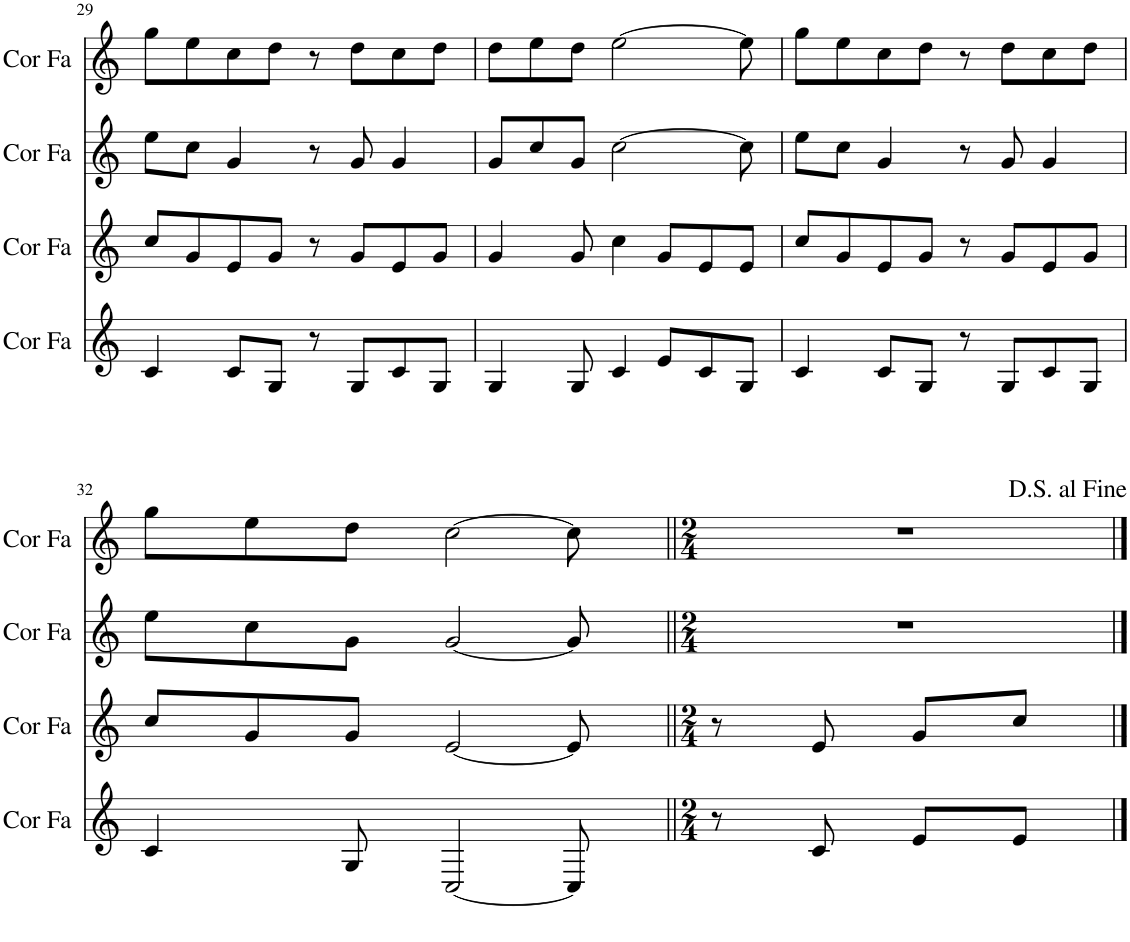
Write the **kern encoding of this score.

**kern	**kern	**kern	**kern
*part4	*part3	*part2	*part1
*staff4	*staff3	*staff2	*staff1
*I"Cor en Fa	*I"Cor en Fa	*I"Cor en Fa	*I"Cor en Fa
*I'Cor Fa	*I'Cor Fa	*I'Cor Fa	*I'Cor Fa
!!LO:PB:g=z
*clefG2	*clefG2	*clefG2	*clefG2
*Trd4c7	*Trd4c7	*Trd4c7	*Trd4c7
*k[]	*k[]	*k[]	*k[]
*M4/4	*M4/4	*M4/4	*M4/4
=29	=29	=29	=29
4c/	8cc/L	8ee\L	8gg\L
.	8g/	8cc\J	8ee\
8c/L	8e/	4g/	8cc\
8G/J	8g/J	.	8dd\J
8r	8r	8r	8r
8G/L	8g/L	8g/	8dd\L
8c/	8e/	4g/	8cc\
8G/J	8g/J	.	8dd\J
=30	=30	=30	=30
4G/	4g/	8g/L	8dd\L
.	.	8cc/	8ee\
8G/	8g/	8g/J	8dd\J
4c/	4cc\	[2cc\	[2ee\
8e/L	8g/L	.	.
8c/	8e/	.	.
8G/J	8e/J	8cc\]	8ee\]
=31	=31	=31	=31
4c/	8cc/L	8ee\L	8gg\L
.	8g/	8cc\J	8ee\
8c/L	8e/	4g/	8cc\
8G/J	8g/J	.	8dd\J
8r	8r	8r	8r
8G/L	8g/L	8g/	8dd\L
8c/	8e/	4g/	8cc\
8G/J	8g/J	.	8dd\J
!!LO:LB:g=z
=32	=32	=32	=32
4c/	8cc/L	8ee\L	8gg\L
.	8g/	8cc\	8ee\
8G/	8g/J	8g\J	8dd\J
[2C/	[2e/	[2g/	[2cc\
8C/]	8e/]	8g/]	8cc\]
=33||	=33||	=33||	=33||
*M2/4	*M2/4	*M2/4	*M2/4
8r	8r	2r	2r
8c/	8e/	.	.
8e/L	8g/L	.	.
8e/J	8cc/J	.	.
==	==	==	==
*-	*-	*-	*-
